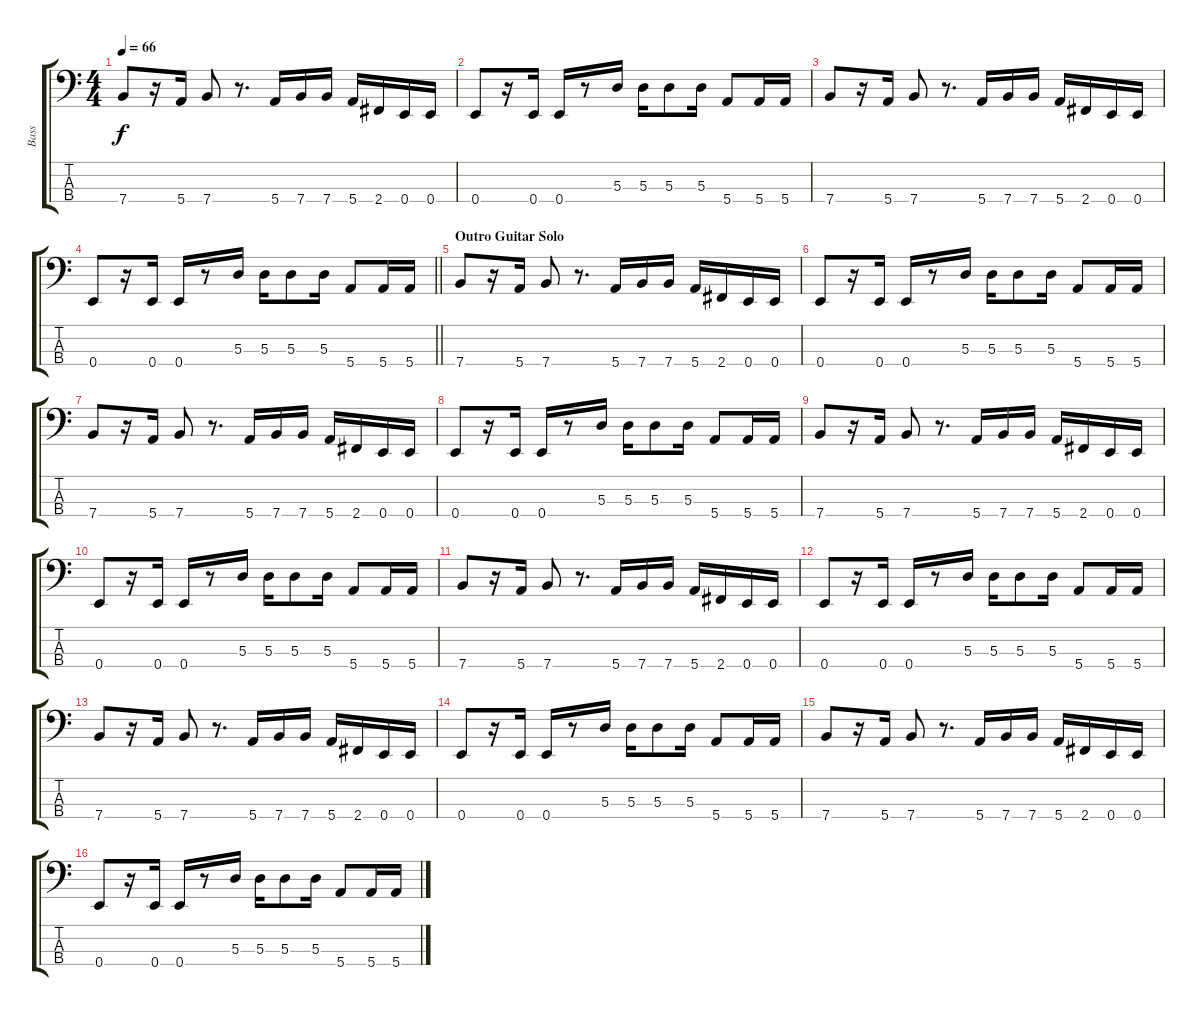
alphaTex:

\track ("Bass" "Bass") {instrument electricbassfinger}
\staff {score tabs}
\tuning (G2 D2 A1 E1) {hide}
\ts (4 4)
\tempo 66
\clef f4
\ks c
7.4.8{dy f} r.16 5.4.16 7.4.8 r.8{d} 5.4.16 7.4.16 7.4.16 5.4.16 2.4.16 0.4.16 0.4.16 |
0.4.8 r.16 0.4.16 0.4.16 r.8 5.3.16 5.3.16 5.3.8 5.3.16 5.4.8 5.4.16 5.4.16 |
7.4.8 r.16 5.4.16 7.4.8 r.8{d} 5.4.16 7.4.16 7.4.16 5.4.16 2.4.16 0.4.16 0.4.16 |
\barLineRight lightlight
0.4.8 r.16 0.4.16 0.4.16 r.8 5.3.16 5.3.16 5.3.8 5.3.16 5.4.8 5.4.16 5.4.16 |
\section ("" "Outro Guitar Solo")
7.4.8 r.16 5.4.16 7.4.8 r.8{d} 5.4.16 7.4.16 7.4.16 5.4.16 2.4.16 0.4.16 0.4.16 |
0.4.8 r.16 0.4.16 0.4.16 r.8 5.3.16 5.3.16 5.3.8 5.3.16 5.4.8 5.4.16 5.4.16 |
7.4.8 r.16 5.4.16 7.4.8 r.8{d} 5.4.16 7.4.16 7.4.16 5.4.16 2.4.16 0.4.16 0.4.16 |
0.4.8 r.16 0.4.16 0.4.16 r.8 5.3.16 5.3.16 5.3.8 5.3.16 5.4.8 5.4.16 5.4.16 |
7.4.8 r.16 5.4.16 7.4.8 r.8{d} 5.4.16 7.4.16 7.4.16 5.4.16 2.4.16 0.4.16 0.4.16 |
0.4.8 r.16 0.4.16 0.4.16 r.8 5.3.16 5.3.16 5.3.8 5.3.16 5.4.8 5.4.16 5.4.16 |
7.4.8 r.16 5.4.16 7.4.8 r.8{d} 5.4.16 7.4.16 7.4.16 5.4.16 2.4.16 0.4.16 0.4.16 |
0.4.8 r.16 0.4.16 0.4.16 r.8 5.3.16 5.3.16 5.3.8 5.3.16 5.4.8 5.4.16 5.4.16 |
7.4.8 r.16 5.4.16 7.4.8 r.8{d} 5.4.16 7.4.16 7.4.16 5.4.16 2.4.16 0.4.16 0.4.16 |
0.4.8 r.16 0.4.16 0.4.16 r.8 5.3.16 5.3.16 5.3.8 5.3.16 5.4.8 5.4.16 5.4.16 |
7.4.8 r.16 5.4.16 7.4.8 r.8{d} 5.4.16 7.4.16 7.4.16 5.4.16 2.4.16 0.4.16 0.4.16 |
0.4.8 r.16 0.4.16 0.4.16 r.8 5.3.16 5.3.16 5.3.8 5.3.16 5.4.8 5.4.16 5.4.16
